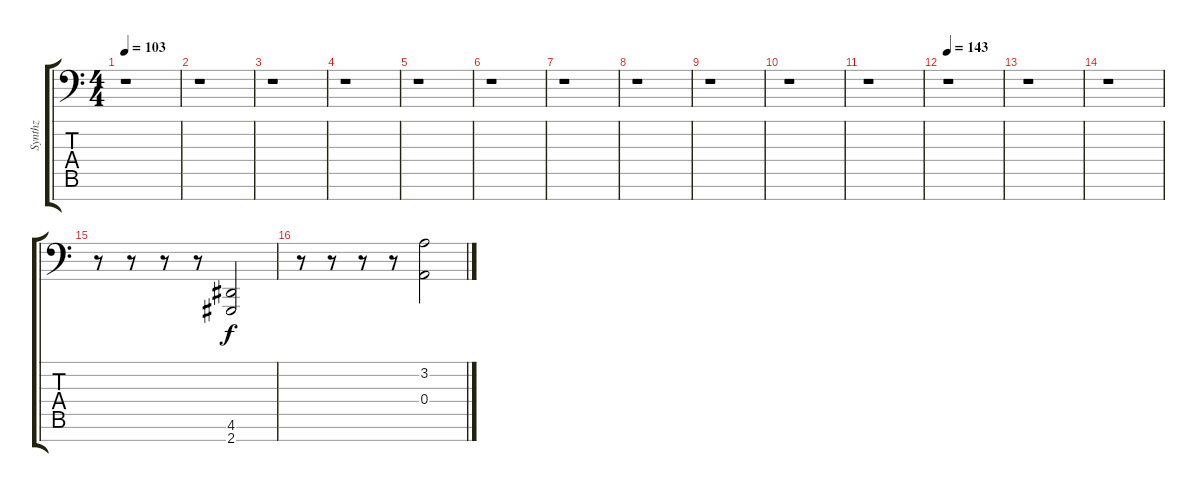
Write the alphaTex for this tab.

\track ("Synthz" "Synthz") {instrument stringensemble1}
\staff {score tabs}
\tuning (B3 Gb3 D3 A2 E2 B1 Gb1) {hide}
\ts (4 4)
\tempo 103
\clef f4
\ks c
r.1{dy f} |
r.1 |
r.1 |
r.1 |
r.1 |
r.1 |
r.1 |
r.1 |
r.1 |
r.1 |
r.1 |
\tempo 143
r.1 |
r.1 |
r.1 |
r.8 r.8 r.8 r.8 (4.6 2.7).2 |
r.8 r.8 r.8 r.8 (3.2 0.4).2
